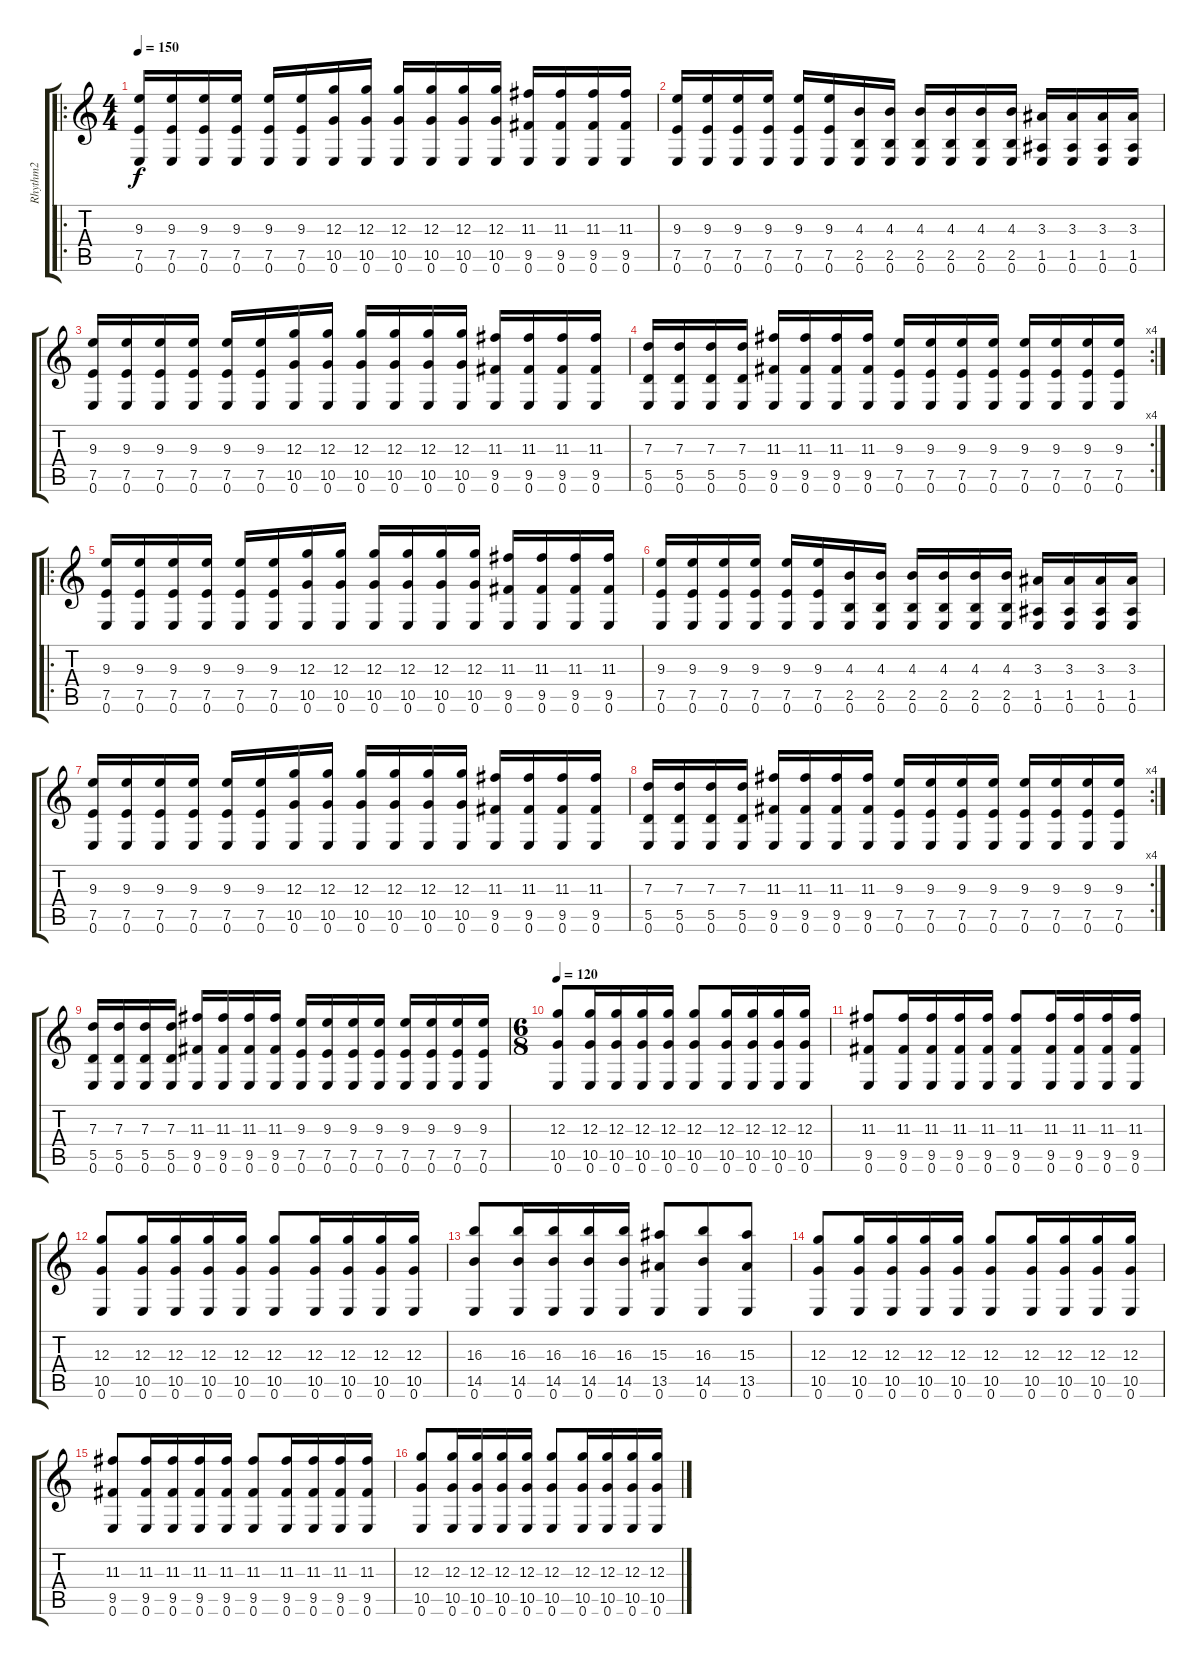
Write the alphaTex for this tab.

\track ("Rhythm2" "Rhythm2") {instrument distortionguitar}
\staff {score tabs}
\tuning (E4 B3 G3 D3 A2 E2) {hide}
\ro
\ts (4 4)
\tempo 150
\clef g2
\ks c
(9.3 7.5 0.6).16{dy f} (9.3 7.5 0.6).16 (9.3 7.5 0.6).16 (9.3 7.5 0.6).16 (9.3 7.5 0.6).16 (9.3 7.5 0.6).16 (12.3 10.5 0.6).16 (12.3 10.5 0.6).16 (12.3 10.5 0.6).16 (12.3 10.5 0.6).16 (12.3 10.5 0.6).16 (12.3 10.5 0.6).16 (11.3 9.5 0.6).16 (11.3 9.5 0.6).16 (11.3 9.5 0.6).16 (11.3 9.5 0.6).16 |
(9.3 7.5 0.6).16 (9.3 7.5 0.6).16 (9.3 7.5 0.6).16 (9.3 7.5 0.6).16 (9.3 7.5 0.6).16 (9.3 7.5 0.6).16 (4.3 2.5 0.6).16 (4.3 2.5 0.6).16 (4.3 2.5 0.6).16 (4.3 2.5 0.6).16 (4.3 2.5 0.6).16 (4.3 2.5 0.6).16 (3.3 1.5 0.6).16 (3.3 1.5 0.6).16 (3.3 1.5 0.6).16 (3.3 1.5 0.6).16 |
(9.3 7.5 0.6).16 (9.3 7.5 0.6).16 (9.3 7.5 0.6).16 (9.3 7.5 0.6).16 (9.3 7.5 0.6).16 (9.3 7.5 0.6).16 (12.3 10.5 0.6).16 (12.3 10.5 0.6).16 (12.3 10.5 0.6).16 (12.3 10.5 0.6).16 (12.3 10.5 0.6).16 (12.3 10.5 0.6).16 (11.3 9.5 0.6).16 (11.3 9.5 0.6).16 (11.3 9.5 0.6).16 (11.3 9.5 0.6).16 |
\rc 4
(7.3 5.5 0.6).16 (7.3 5.5 0.6).16 (7.3 5.5 0.6).16 (7.3 5.5 0.6).16 (11.3 9.5 0.6).16 (11.3 9.5 0.6).16 (11.3 9.5 0.6).16 (11.3 9.5 0.6).16 (9.3 7.5 0.6).16 (9.3 7.5 0.6).16 (9.3 7.5 0.6).16 (9.3 7.5 0.6).16 (9.3 7.5 0.6).16 (9.3 7.5 0.6).16 (9.3 7.5 0.6).16 (9.3 7.5 0.6).16 |
\ro
(9.3 7.5 0.6).16 (9.3 7.5 0.6).16 (9.3 7.5 0.6).16 (9.3 7.5 0.6).16 (9.3 7.5 0.6).16 (9.3 7.5 0.6).16 (12.3 10.5 0.6).16 (12.3 10.5 0.6).16 (12.3 10.5 0.6).16 (12.3 10.5 0.6).16 (12.3 10.5 0.6).16 (12.3 10.5 0.6).16 (11.3 9.5 0.6).16 (11.3 9.5 0.6).16 (11.3 9.5 0.6).16 (11.3 9.5 0.6).16 |
(9.3 7.5 0.6).16 (9.3 7.5 0.6).16 (9.3 7.5 0.6).16 (9.3 7.5 0.6).16 (9.3 7.5 0.6).16 (9.3 7.5 0.6).16 (4.3 2.5 0.6).16 (4.3 2.5 0.6).16 (4.3 2.5 0.6).16 (4.3 2.5 0.6).16 (4.3 2.5 0.6).16 (4.3 2.5 0.6).16 (3.3 1.5 0.6).16 (3.3 1.5 0.6).16 (3.3 1.5 0.6).16 (3.3 1.5 0.6).16 |
(9.3 7.5 0.6).16 (9.3 7.5 0.6).16 (9.3 7.5 0.6).16 (9.3 7.5 0.6).16 (9.3 7.5 0.6).16 (9.3 7.5 0.6).16 (12.3 10.5 0.6).16 (12.3 10.5 0.6).16 (12.3 10.5 0.6).16 (12.3 10.5 0.6).16 (12.3 10.5 0.6).16 (12.3 10.5 0.6).16 (11.3 9.5 0.6).16 (11.3 9.5 0.6).16 (11.3 9.5 0.6).16 (11.3 9.5 0.6).16 |
\rc 4
(7.3 5.5 0.6).16 (7.3 5.5 0.6).16 (7.3 5.5 0.6).16 (7.3 5.5 0.6).16 (11.3 9.5 0.6).16 (11.3 9.5 0.6).16 (11.3 9.5 0.6).16 (11.3 9.5 0.6).16 (9.3 7.5 0.6).16 (9.3 7.5 0.6).16 (9.3 7.5 0.6).16 (9.3 7.5 0.6).16 (9.3 7.5 0.6).16 (9.3 7.5 0.6).16 (9.3 7.5 0.6).16 (9.3 7.5 0.6).16 |
(7.3 5.5 0.6).16 (7.3 5.5 0.6).16 (7.3 5.5 0.6).16 (7.3 5.5 0.6).16 (11.3 9.5 0.6).16 (11.3 9.5 0.6).16 (11.3 9.5 0.6).16 (11.3 9.5 0.6).16 (9.3 7.5 0.6).16 (9.3 7.5 0.6).16 (9.3 7.5 0.6).16 (9.3 7.5 0.6).16 (9.3 7.5 0.6).16 (9.3 7.5 0.6).16 (9.3 7.5 0.6).16 (9.3 7.5 0.6).16 |
\ts (6 8)
\tempo 120
(12.3 10.5 0.6).8 (12.3 10.5 0.6).16 (12.3 10.5 0.6).16 (12.3 10.5 0.6).16 (12.3 10.5 0.6).16 (12.3 10.5 0.6).8 (12.3 10.5 0.6).16 (12.3 10.5 0.6).16 (12.3 10.5 0.6).16 (12.3 10.5 0.6).16 |
(11.3 9.5 0.6).8 (11.3 9.5 0.6).16 (11.3 9.5 0.6).16 (11.3 9.5 0.6).16 (11.3 9.5 0.6).16 (11.3 9.5 0.6).8 (11.3 9.5 0.6).16 (11.3 9.5 0.6).16 (11.3 9.5 0.6).16 (11.3 9.5 0.6).16 |
(12.3 10.5 0.6).8 (12.3 10.5 0.6).16 (12.3 10.5 0.6).16 (12.3 10.5 0.6).16 (12.3 10.5 0.6).16 (12.3 10.5 0.6).8 (12.3 10.5 0.6).16 (12.3 10.5 0.6).16 (12.3 10.5 0.6).16 (12.3 10.5 0.6).16 |
(16.3 14.5 0.6).8 (16.3 14.5 0.6).16 (16.3 14.5 0.6).16 (16.3 14.5 0.6).16 (16.3 14.5 0.6).16 (15.3 13.5 0.6).8 (16.3 14.5 0.6).8 (15.3 13.5 0.6).8 |
(12.3 10.5 0.6).8 (12.3 10.5 0.6).16 (12.3 10.5 0.6).16 (12.3 10.5 0.6).16 (12.3 10.5 0.6).16 (12.3 10.5 0.6).8 (12.3 10.5 0.6).16 (12.3 10.5 0.6).16 (12.3 10.5 0.6).16 (12.3 10.5 0.6).16 |
(11.3 9.5 0.6).8 (11.3 9.5 0.6).16 (11.3 9.5 0.6).16 (11.3 9.5 0.6).16 (11.3 9.5 0.6).16 (11.3 9.5 0.6).8 (11.3 9.5 0.6).16 (11.3 9.5 0.6).16 (11.3 9.5 0.6).16 (11.3 9.5 0.6).16 |
(12.3 10.5 0.6).8 (12.3 10.5 0.6).16 (12.3 10.5 0.6).16 (12.3 10.5 0.6).16 (12.3 10.5 0.6).16 (12.3 10.5 0.6).8 (12.3 10.5 0.6).16 (12.3 10.5 0.6).16 (12.3 10.5 0.6).16 (12.3 10.5 0.6).16
